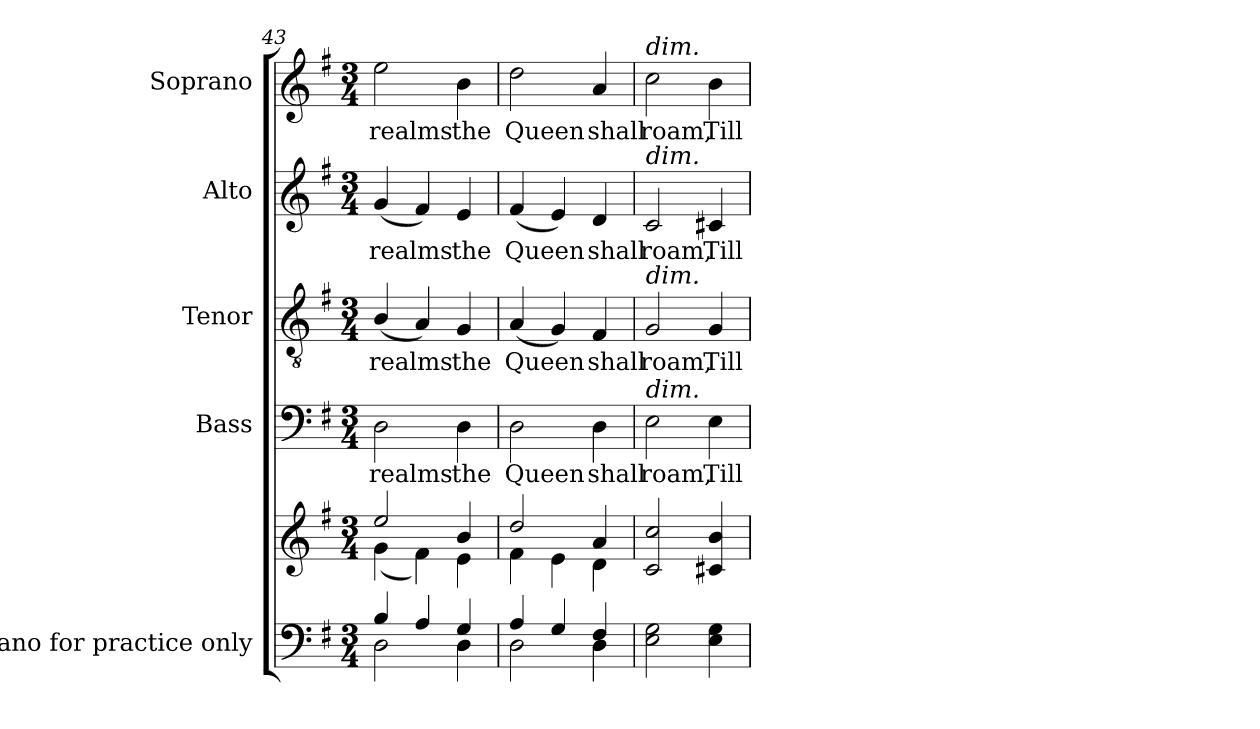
**kern	**kern	**kern	**text	**kern	**text	**kern	**text	**kern	**text
*part5	*part5	*part4	*part4	*part3	*part3	*part2	*part2	*part1	*part1
*staff6	*staff5	*staff4	*staff4	*staff3	*staff3	*staff2	*staff2	*staff1	*staff1
*I"Piano for practice only	*	*I"Bass	*	*I"Tenor	*	*I"Alto	*	*I"Soprano	*
*I'Pno	*	*	*	*	*	*	*	*	*
*clefF4	*clefG2	*clefF4	*	*clefGv2	*	*clefG2	*	*clefG2	*
*k[f#]	*k[f#]	*k[f#]	*	*k[f#]	*	*k[f#]	*	*k[f#]	*
*M3/4	*M3/4	*M3/4	*	*M3/4	*	*M3/4	*	*M3/4	*
=43	=43	=43	=43	=43	=43	=43	=43	=43	=43
*^	*^	*	*	*	*	*	*	*	*
!	!	!	!	!	!LO:LY:b	!	!LO:LY:b	!	!LO:LY:b	!	!LO:LY:b
4B/	2D\	2ee/	(<4g\	2D\	realms	(<4B/	realms	(<4g/	realms	2ee\	realms
4A/	.	.	4f#\)	.	.	4A/)	.	4f#/)	.	.	.
!	!	!	!	!	!LO:LY:b	!	!LO:LY:b	!	!LO:LY:b	!	!LO:LY:b
4G/	4D\	4b/	4e\	4D\	the	4G/	the	4e/	the	4b\	the
=44	=44	=44	=44	=44	=44	=44	=44	=44	=44	=44	=44
!	!	!	!	!	!LO:LY:b	!	!LO:LY:b	!	!LO:LY:b	!	!LO:LY:b
4A/	2D\	2dd/	4f#\	2D\	Queen	(<4A/	Queen	(<4f#/	Queen	2dd\	Queen
4G/	.	.	4e\	.	.	4G/)	.	4e/)	.	.	.
!	!	!	!	!	!LO:LY:b	!	!LO:LY:b	!	!LO:LY:b	!	!LO:LY:b
4F#/	4D\	4a/	4d\	4D\	shall	4F#/	shall	4d/	shall	4a/	shall
=45	=45	=45	=45	=45	=45	=45	=45	=45	=45	=45	=45
!	!	!	!	!	!	!	!	!	!	!LO:TX:a:i:t=dim.	!
!	!	!	!	!	!	!	!	!LO:TX:a:i:t=dim.	!	!	!
!	!	!	!	!	!	!LO:TX:a:i:t=dim.	!	!	!	!	!
!	!	!	!	!LO:TX:a:i:t=dim.	!	!	!	!	!	!	!
!LO:TX:a:i:t=dim.	!	!	!	!	!	!	!	!	!	!	!
!	!	!	!	!	!LO:LY:b	!	!LO:LY:b	!	!LO:LY:b	!	!LO:LY:b
*v	*v	*	*	*	*	*	*	*	*	*	*
*	*v	*v	*	*	*	*	*	*	*	*
2E\ 2G\	2c/ 2cc/	2E\	roam,	2G/	roam,	2c/	roam,	2cc\	roam,
!	!	!	!LO:LY:b	!	!LO:LY:b	!	!LO:LY:b	!	!LO:LY:b
4E\ 4G\	4c#X/ 4b/	4E\	Till	4G/	Till	4c#X/	Till	4b\	Till
=	=	=	=	=	=	=	=	=	=
*-	*-	*-	*-	*-	*-	*-	*-	*-	*-
